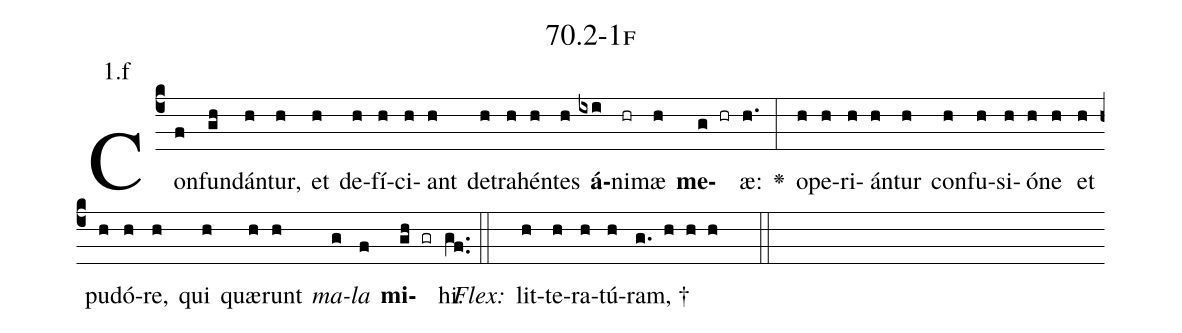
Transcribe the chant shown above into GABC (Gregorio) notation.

name: 70.2-1f;
annotation: 1.f;
%%
(c4)Con(f)fun(gh)dán(h)tur,(h) et(h) de(h)fí(h)ci(h)ant(h) de(h)tra(h)hén(h)tes(h) <b>á</b>(ixi)ni(hr)mæ(h) <b>me</b>(g hr)æ:(h.) <v>\greheightstar</v>(:) o(h)pe(h)ri(h)án(h)tur(h) con(h)fu(h)si(h)ó(h)ne(h) et(h) pu(h)dó(h)re,(h) qui(h) quæ(h)runt(h) <i>ma</i>(g)<i>la</i>(f) <b>mi</b>(gh gr)hi.(gf..) (::)
<i>Flex:</i>()  lit(h)te(h)ra(h)tú(h)ram, †(g. h h h  ::)

%E(h) u(h) o(g) u(f) a(gh) e.(gf..) (::)
